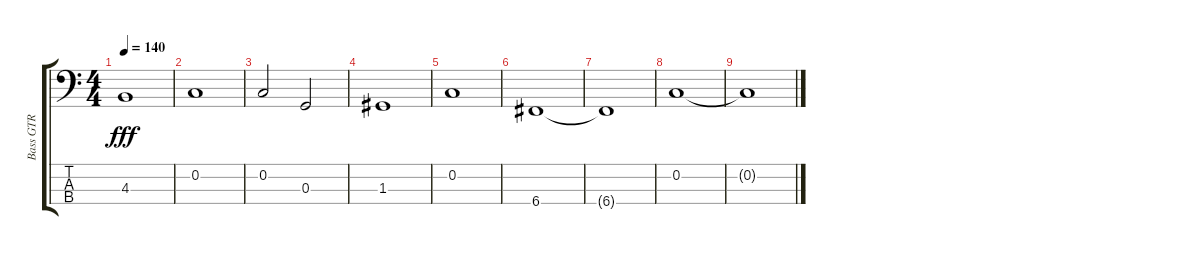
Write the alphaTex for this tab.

\track ("Bass GTR" "Bass GTR") {instrument electricbassfinger}
\staff {score tabs}
\tuning (F2 C2 G1 C1) {hide}
\ts (4 4)
\tempo 140
\clef f4
\ks aminor
4.3.1{dy fff} |
0.2.1 |
0.2.2 0.3.2 |
1.3.1 |
0.2.1 |
6.4.1 |
6.4{t}.1 |
0.2.1 |
0.2{t}.1
